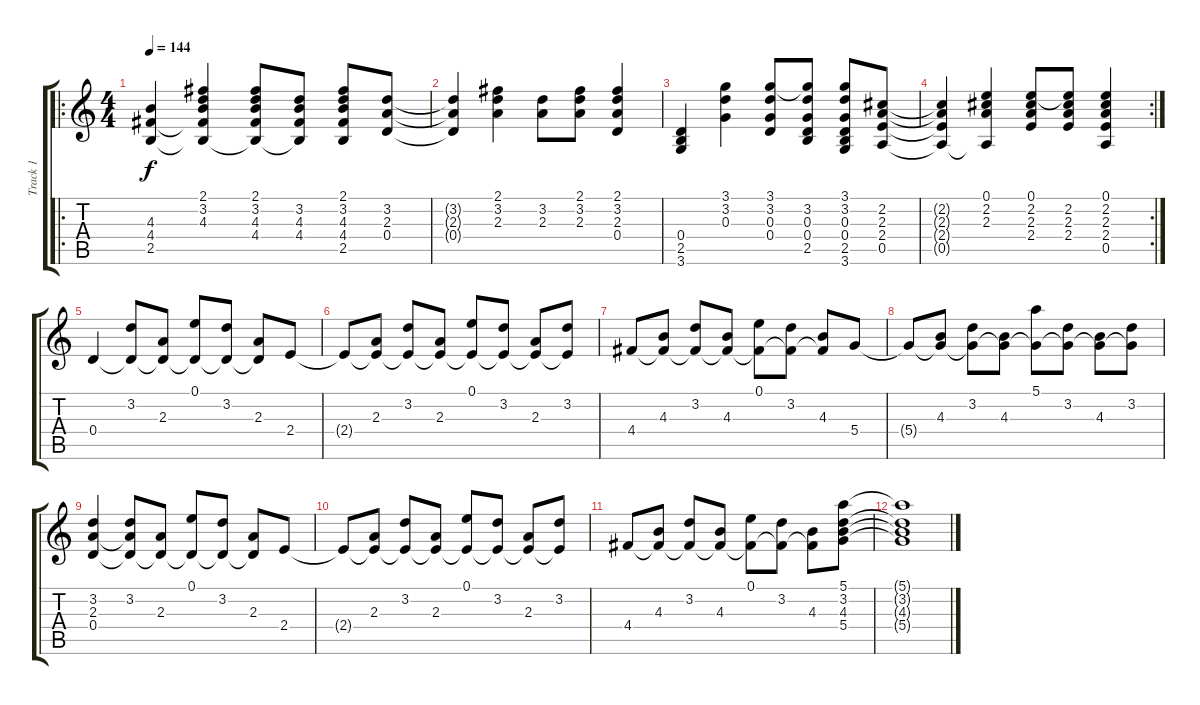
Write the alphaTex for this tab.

\track ("Track 1" "Track 1") {instrument electricguitarclean}
\staff {score tabs}
\tuning (E4 B3 G3 D3 A2 E2) {hide}
\ro
\ts (4 4)
\tempo 144
\clef g2
\ks c
(4.3 4.4 2.5).4{dy f} (2.1 3.2 4.3 4.4{t} 2.5{t}).4 (2.1 3.2 4.3 4.4 2.5{t}).8 (3.2 4.3 4.4 2.5{t}).8 (2.1 3.2 4.3 4.4 2.5).8 (3.2 2.3 0.4).8 |
(3.2{t} 2.3{t} 0.4{t}).4 (2.1 3.2 2.3).4 (3.2 2.3).8 (2.1 3.2 2.3).8 (2.1 3.2 2.3 0.4).4 |
(0.4 2.5 3.6).4 (3.1 3.2 0.3).4 (3.1 3.2 0.3 0.4).8 (3.1{t} 3.2 0.3 0.4 2.5).8 (3.1 3.2 0.3 0.4 2.5 3.6).8 (2.2 2.3 2.4 0.5).8 |
\rc 2
(2.2{t} 2.3{t} 2.4{t} 0.5{t}).4 (0.1 2.2 2.3 0.5{t}).4 (0.1 2.2 2.3 2.4).8 (0.1{t} 2.2 2.3 2.4).8 (0.1 2.2 2.3 2.4 0.5).4 |
0.4.4 (3.2 0.4{t}).8 (2.3 0.4{t}).8 (0.1 0.4{t}).8 (3.2 0.4{t}).8 (2.3 0.4{t}).8 2.4.8 |
2.4{t}.8 (2.3 2.4{t}).8 (3.2 2.4{t}).8 (2.3 2.4{t}).8 (0.1 2.4{t}).8 (3.2 2.4{t}).8 (2.3 2.4{t}).8 (3.2 2.4{t}).8 |
4.4.8 (4.3 4.4{t}).8 (3.2 4.4{t}).8 (4.3 4.4{t}).8 (0.1 4.4{t}).8 (3.2 4.4{t}).8 (4.3 4.4{t}).8 5.4.8 |
5.4{t}.8 (4.3 5.4{t}).8 (3.2 5.4{t}).8 (4.3 5.4{t}).8 (5.1 5.4{t}).8 (3.2 5.4{t}).8 (4.3 5.4{t}).8 (3.2 5.4{t}).8 |
(3.2 2.3 0.4).4 (3.2 2.3{t} 0.4{t}).8 (2.3 0.4{t}).8 (0.1 0.4{t}).8 (3.2 0.4{t}).8 (2.3 0.4{t}).8 2.4.8 |
2.4{t}.8 (2.3 2.4{t}).8 (3.2 2.4{t}).8 (2.3 2.4{t}).8 (0.1 2.4{t}).8 (3.2 2.4{t}).8 (2.3 2.4{t}).8 (3.2 2.4{t}).8 |
4.4.8 (4.3 4.4{t}).8 (3.2 4.4{t}).8 (4.3 4.4{t}).8 (0.1 4.4{t}).8 (3.2 4.4{t}).8 (4.3 4.4{t}).8 (5.1 3.2 4.3 5.4).8 |
(5.1{t} 3.2{t} 4.3{t} 5.4{t}).1
